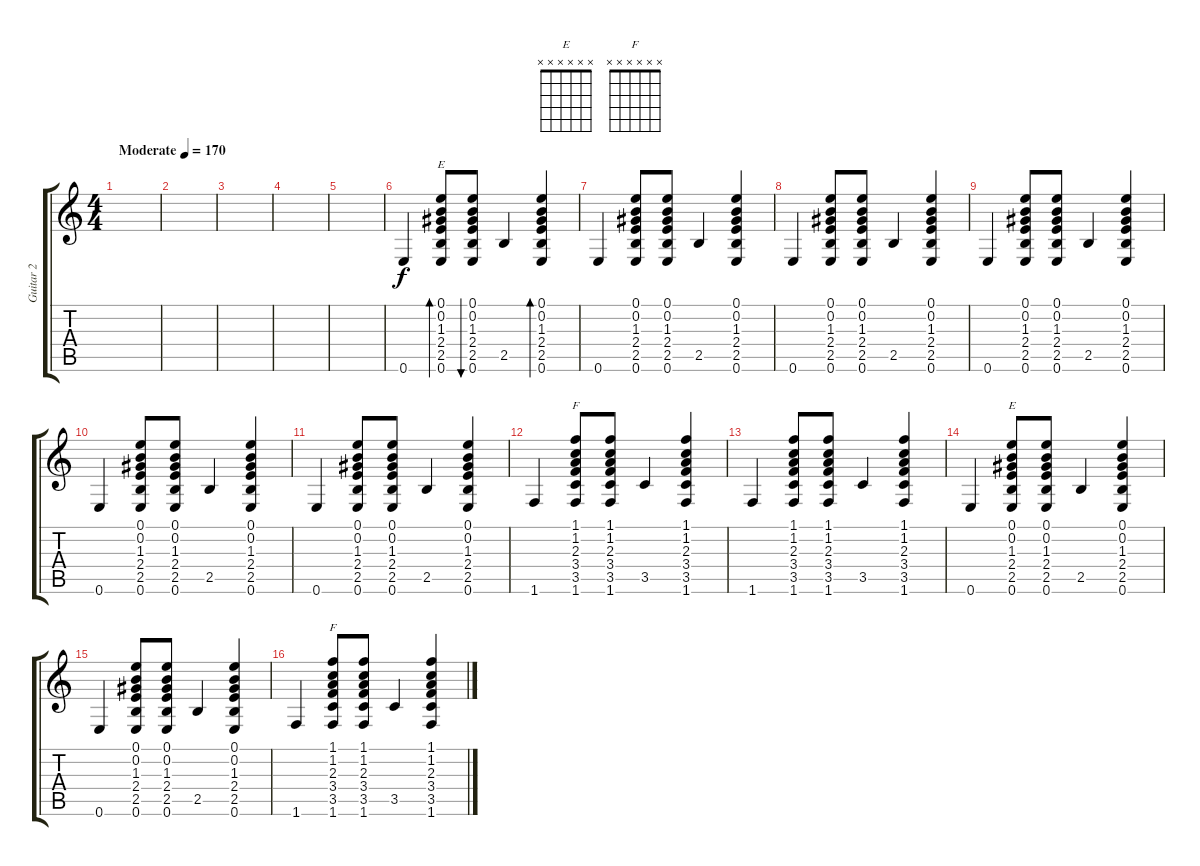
\track ("Guitar 2" "Guitar 2") {instrument electricguitarclean}
\staff {score tabs}
\tuning (E4 B3 G3 D3 A2 E2) {hide}
\chord ("E" 0 0 1 2 2 0)
\chord ("F" 1 1 2 3 3 1)
\chord ("E" x x x x x x)
\chord ("F" x x x x x x)
\ts (4 4)
\tempo (170 "Moderate")
\clef g2
\ks c
|
|
|
|
|
0.6.4 (0.1 0.2 1.3 2.4 2.5 0.6).8{bd 120 ch "E"} (0.1 0.2 1.3 2.4 2.5 0.6).8{bu 120} 2.5.4 (0.1 0.2 1.3 2.4 2.5 0.6).4{bd 120} |
0.6.4 (0.1 0.2 1.3 2.4 2.5 0.6).8 (0.1 0.2 1.3 2.4 2.5 0.6).8 2.5.4 (0.1 0.2 1.3 2.4 2.5 0.6).4 |
0.6.4 (0.1 0.2 1.3 2.4 2.5 0.6).8 (0.1 0.2 1.3 2.4 2.5 0.6).8 2.5.4 (0.1 0.2 1.3 2.4 2.5 0.6).4 |
0.6.4 (0.1 0.2 1.3 2.4 2.5 0.6).8 (0.1 0.2 1.3 2.4 2.5 0.6).8 2.5.4 (0.1 0.2 1.3 2.4 2.5 0.6).4 |
0.6.4 (0.1 0.2 1.3 2.4 2.5 0.6).8 (0.1 0.2 1.3 2.4 2.5 0.6).8 2.5.4 (0.1 0.2 1.3 2.4 2.5 0.6).4 |
0.6.4 (0.1 0.2 1.3 2.4 2.5 0.6).8 (0.1 0.2 1.3 2.4 2.5 0.6).8 2.5.4 (0.1 0.2 1.3 2.4 2.5 0.6).4 |
1.6.4 (1.1 1.2 2.3 3.4 3.5 1.6).8{ch "F"} (1.1 1.2 2.3 3.4 3.5 1.6).8 3.5.4 (1.1 1.2 2.3 3.4 3.5 1.6).4 |
1.6.4 (1.1 1.2 2.3 3.4 3.5 1.6).8 (1.1 1.2 2.3 3.4 3.5 1.6).8 3.5.4 (1.1 1.2 2.3 3.4 3.5 1.6).4 |
0.6.4 (0.1 0.2 1.3 2.4 2.5 0.6).8{ch "E"} (0.1 0.2 1.3 2.4 2.5 0.6).8 2.5.4 (0.1 0.2 1.3 2.4 2.5 0.6).4 |
0.6.4 (0.1 0.2 1.3 2.4 2.5 0.6).8 (0.1 0.2 1.3 2.4 2.5 0.6).8 2.5.4 (0.1 0.2 1.3 2.4 2.5 0.6).4 |
1.6.4 (1.1 1.2 2.3 3.4 3.5 1.6).8{ch "F"} (1.1 1.2 2.3 3.4 3.5 1.6).8 3.5.4 (1.1 1.2 2.3 3.4 3.5 1.6).4
